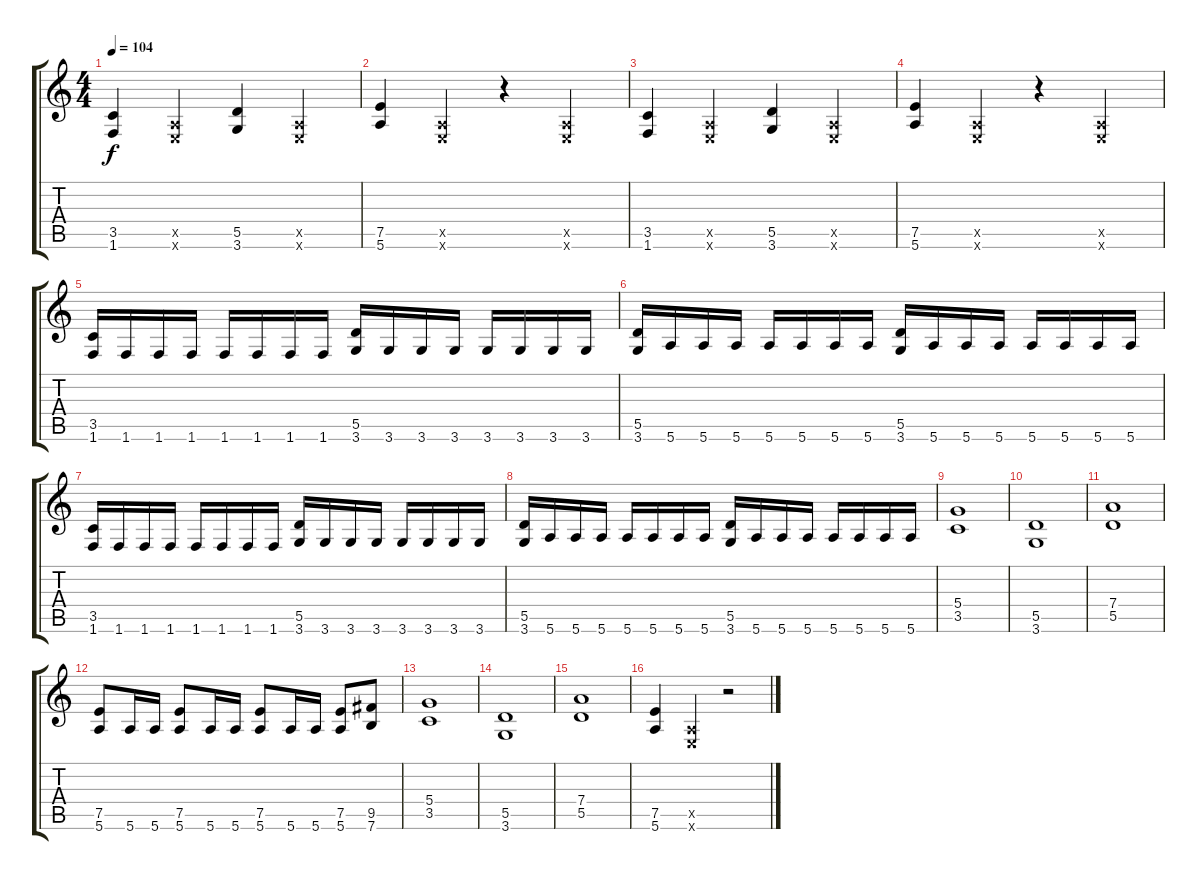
\track "" {instrument distortionguitar}
\staff {score tabs}
\tuning (E4 B3 G3 D3 A2 E2) {hide}
\ts (4 4)
\tempo 104
\clef g2
\ks c
(3.5 1.6).4{dy f} (0.5{x} 0.6{x}).4 (5.5 3.6).4 (0.5{x} 0.6{x}).4 |
(7.5 5.6).4 (0.5{x} 0.6{x}).4 r.4 (0.5{x} 0.6{x}).4 |
(3.5 1.6).4 (0.5{x} 0.6{x}).4 (5.5 3.6).4 (0.5{x} 0.6{x}).4 |
(7.5 5.6).4 (0.5{x} 0.6{x}).4 r.4 (0.5{x} 0.6{x}).4 |
(3.5 1.6).16 1.6.16 1.6.16 1.6.16 1.6.16 1.6.16 1.6.16 1.6.16 (5.5 3.6).16 3.6.16 3.6.16 3.6.16 3.6.16 3.6.16 3.6.16 3.6.16 |
(5.5 3.6).16 5.6.16 5.6.16 5.6.16 5.6.16 5.6.16 5.6.16 5.6.16 (5.5 3.6).16 5.6.16 5.6.16 5.6.16 5.6.16 5.6.16 5.6.16 5.6.16 |
(3.5 1.6).16 1.6.16 1.6.16 1.6.16 1.6.16 1.6.16 1.6.16 1.6.16 (5.5 3.6).16 3.6.16 3.6.16 3.6.16 3.6.16 3.6.16 3.6.16 3.6.16 |
(5.5 3.6).16 5.6.16 5.6.16 5.6.16 5.6.16 5.6.16 5.6.16 5.6.16 (5.5 3.6).16 5.6.16 5.6.16 5.6.16 5.6.16 5.6.16 5.6.16 5.6.16 |
(5.4 3.5).1 |
(5.5 3.6).1 |
(7.4 5.5).1 |
(7.5 5.6).8 5.6.16 5.6.16 (7.5 5.6).8 5.6.16 5.6.16 (7.5 5.6).8 5.6.16 5.6.16 (7.5 5.6).8 (9.5 7.6).8 |
(5.4 3.5).1 |
(5.5 3.6).1 |
(7.4 5.5).1 |
(7.5 5.6).4 (0.5{x} 0.6{x}).4 r.2
